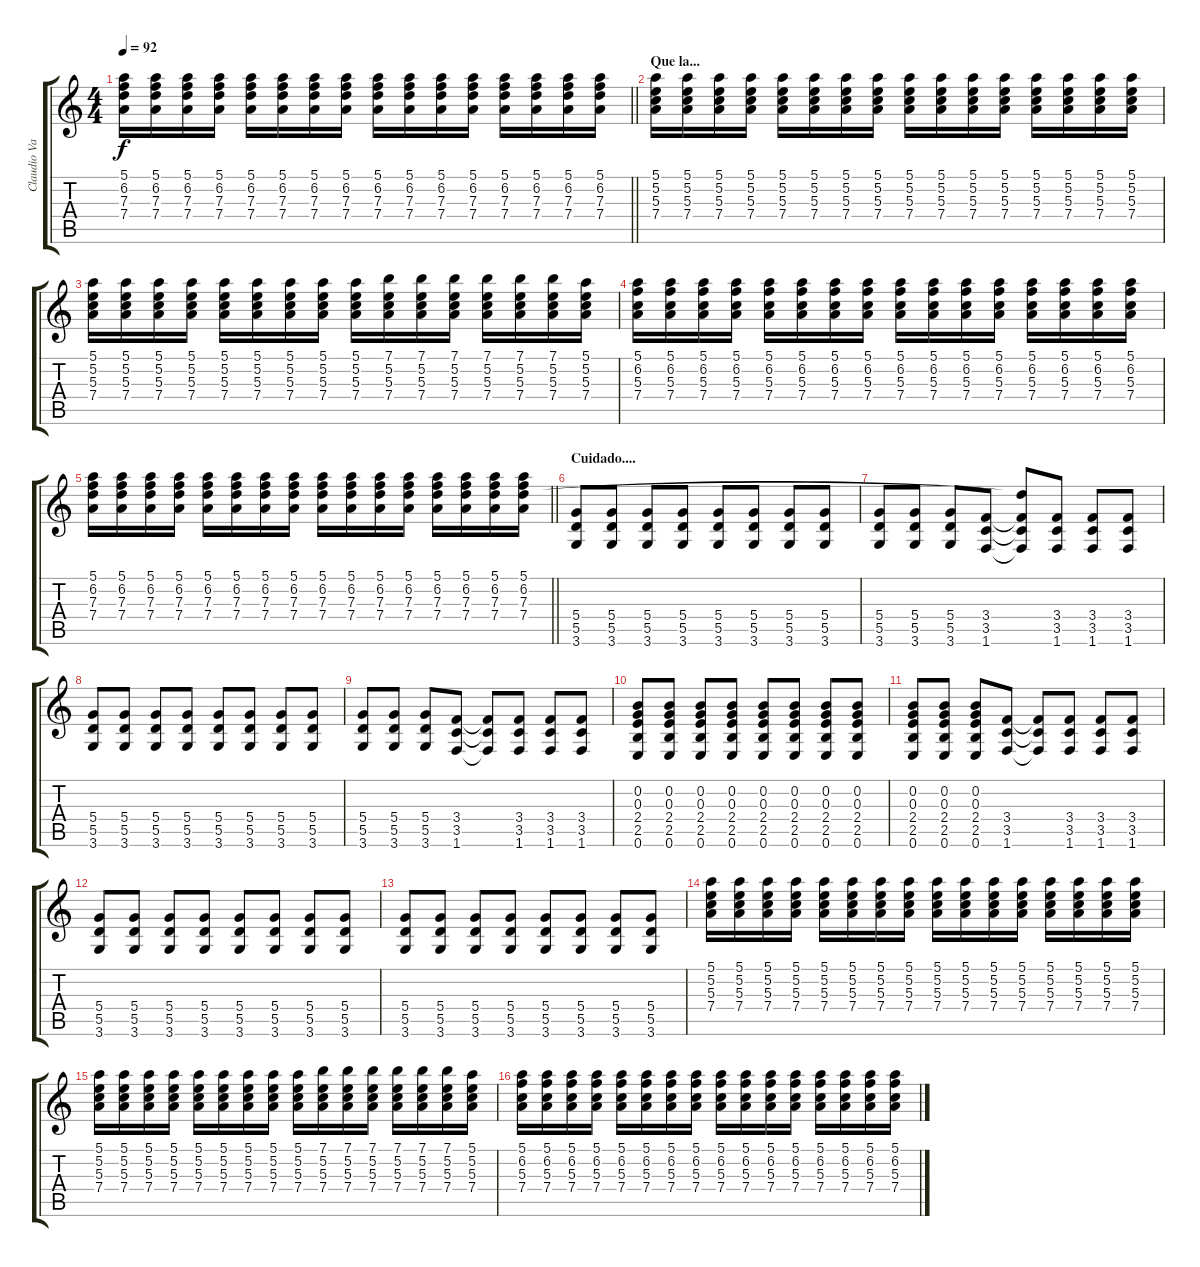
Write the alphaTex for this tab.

\track ("Claudio Valenzuela" "Claudio Va") {instrument electricguitarjazz}
\staff {score tabs}
\tuning (E4 B3 G3 D3 A2 E2) {hide}
\ts (4 4)
\tempo 92
\clef g2
\barLineRight lightlight
\ks c
(5.1 6.2 7.3 7.4).16{dy f} (5.1 6.2 7.3 7.4).16 (5.1 6.2 7.3 7.4).16 (5.1 6.2 7.3 7.4).16 (5.1 6.2 7.3 7.4).16 (5.1 6.2 7.3 7.4).16 (5.1 6.2 7.3 7.4).16 (5.1 6.2 7.3 7.4).16 (5.1 6.2 7.3 7.4).16 (5.1 6.2 7.3 7.4).16 (5.1 6.2 7.3 7.4).16 (5.1 6.2 7.3 7.4).16 (5.1 6.2 7.3 7.4).16 (5.1 6.2 7.3 7.4).16 (5.1 6.2 7.3 7.4).16 (5.1 6.2 7.3 7.4).16 |
\section ("" "Que la...")
(5.1 5.2 5.3 7.4).16 (5.1 5.2 5.3 7.4).16 (5.1 5.2 5.3 7.4).16 (5.1 5.2 5.3 7.4).16 (5.1 5.2 5.3 7.4).16 (5.1 5.2 5.3 7.4).16 (5.1 5.2 5.3 7.4).16 (5.1 5.2 5.3 7.4).16 (5.1 5.2 5.3 7.4).16 (5.1 5.2 5.3 7.4).16 (5.1 5.2 5.3 7.4).16 (5.1 5.2 5.3 7.4).16 (5.1 5.2 5.3 7.4).16 (5.1 5.2 5.3 7.4).16 (5.1 5.2 5.3 7.4).16 (5.1 5.2 5.3 7.4).16 |
(5.1 5.2 5.3 7.4).16 (5.1 5.2 5.3 7.4).16 (5.1 5.2 5.3 7.4).16 (5.1 5.2 5.3 7.4).16 (5.1 5.2 5.3 7.4).16 (5.1 5.2 5.3 7.4).16 (5.1 5.2 5.3 7.4).16 (5.1 5.2 5.3 7.4).16 (5.1 5.2 5.3 7.4).16 (7.1 5.2 5.3 7.4).16 (7.1 5.2 5.3 7.4).16 (7.1 5.2 5.3 7.4).16 (7.1 5.2 5.3 7.4).16 (7.1 5.2 5.3 7.4).16 (7.1 5.2 5.3 7.4).16 (5.1 5.2 5.3 7.4).16 |
(5.1 6.2 5.3 7.4).16 (5.1 6.2 5.3 7.4).16 (5.1 6.2 5.3 7.4).16 (5.1 6.2 5.3 7.4).16 (5.1 6.2 5.3 7.4).16 (5.1 6.2 5.3 7.4).16 (5.1 6.2 5.3 7.4).16 (5.1 6.2 5.3 7.4).16 (5.1 6.2 5.3 7.4).16 (5.1 6.2 5.3 7.4).16 (5.1 6.2 5.3 7.4).16 (5.1 6.2 5.3 7.4).16 (5.1 6.2 5.3 7.4).16 (5.1 6.2 5.3 7.4).16 (5.1 6.2 5.3 7.4).16 (5.1 6.2 5.3 7.4).16 |
\barLineRight lightlight
(5.1 6.2 7.3 7.4).16 (5.1 6.2 7.3 7.4).16 (5.1 6.2 7.3 7.4).16 (5.1 6.2 7.3 7.4).16 (5.1 6.2 7.3 7.4).16 (5.1 6.2 7.3 7.4).16 (5.1 6.2 7.3 7.4).16 (5.1 6.2 7.3 7.4).16 (5.1 6.2 7.3 7.4).16 (5.1 6.2 7.3 7.4).16 (5.1 6.2 7.3 7.4).16 (5.1 6.2 7.3 7.4).16 (5.1 6.2 7.3 7.4).16 (5.1 6.2 7.3 7.4).16 (5.1 6.2 7.3 7.4).16 (5.1 6.2 7.3 7.4).16 |
\section ("" "Cuidado....")
(5.4 5.5 3.6).8{instrument overdrivenguitar} (5.4 5.5 3.6).8 (5.4 5.5 3.6).8 (5.4 5.5 3.6).8 (5.4 5.5 3.6).8 (5.4 5.5 3.6).8 (5.4 5.5 3.6).8 (5.4 5.5 3.6).8 |
(5.4 5.5 3.6).8 (5.4 5.5 3.6).8 (5.4 5.5 3.6).8 (3.4 3.5 1.6).8 (7.3{t} 3.4{t} 3.5{t} 1.6{t}).8 (3.4 3.5 1.6).8 (3.4 3.5 1.6).8 (3.4 3.5 1.6).8 |
(5.4 5.5 3.6).8 (5.4 5.5 3.6).8 (5.4 5.5 3.6).8 (5.4 5.5 3.6).8 (5.4 5.5 3.6).8 (5.4 5.5 3.6).8 (5.4 5.5 3.6).8 (5.4 5.5 3.6).8 |
(5.4 5.5 3.6).8 (5.4 5.5 3.6).8 (5.4 5.5 3.6).8 (3.4 3.5 1.6).8 (3.4{t} 3.5{t} 1.6{t}).8 (3.4 3.5 1.6).8 (3.4 3.5 1.6).8 (3.4 3.5 1.6).8 |
(0.2 0.3 2.4 2.5 0.6).8 (0.2 0.3 2.4 2.5 0.6).8 (0.2 0.3 2.4 2.5 0.6).8 (0.2 0.3 2.4 2.5 0.6).8 (0.2 0.3 2.4 2.5 0.6).8 (0.2 0.3 2.4 2.5 0.6).8 (0.2 0.3 2.4 2.5 0.6).8 (0.2 0.3 2.4 2.5 0.6).8 |
(0.2 0.3 2.4 2.5 0.6).8 (0.2 0.3 2.4 2.5 0.6).8 (0.2 0.3 2.4 2.5 0.6).8 (3.4 3.5 1.6).8 (3.4{t} 3.5{t} 1.6{t}).8 (3.4 3.5 1.6).8 (3.4 3.5 1.6).8 (3.4 3.5 1.6).8 |
(5.4 5.5 3.6).8 (5.4 5.5 3.6).8 (5.4 5.5 3.6).8 (5.4 5.5 3.6).8 (5.4 5.5 3.6).8 (5.4 5.5 3.6).8 (5.4 5.5 3.6).8 (5.4 5.5 3.6).8 |
(5.4 5.5 3.6).8 (5.4 5.5 3.6).8 (5.4 5.5 3.6).8 (5.4 5.5 3.6).8 (5.4 5.5 3.6).8 (5.4 5.5 3.6).8 (5.4 5.5 3.6).8 (5.4 5.5 3.6).8 |
(5.1 5.2 5.3 7.4).16{instrument electricguitarjazz} (5.1 5.2 5.3 7.4).16 (5.1 5.2 5.3 7.4).16 (5.1 5.2 5.3 7.4).16 (5.1 5.2 5.3 7.4).16 (5.1 5.2 5.3 7.4).16 (5.1 5.2 5.3 7.4).16 (5.1 5.2 5.3 7.4).16 (5.1 5.2 5.3 7.4).16 (5.1 5.2 5.3 7.4).16 (5.1 5.2 5.3 7.4).16 (5.1 5.2 5.3 7.4).16 (5.1 5.2 5.3 7.4).16 (5.1 5.2 5.3 7.4).16 (5.1 5.2 5.3 7.4).16 (5.1 5.2 5.3 7.4).16 |
(5.1 5.2 5.3 7.4).16 (5.1 5.2 5.3 7.4).16 (5.1 5.2 5.3 7.4).16 (5.1 5.2 5.3 7.4).16 (5.1 5.2 5.3 7.4).16 (5.1 5.2 5.3 7.4).16 (5.1 5.2 5.3 7.4).16 (5.1 5.2 5.3 7.4).16 (5.1 5.2 5.3 7.4).16 (7.1 5.2 5.3 7.4).16 (7.1 5.2 5.3 7.4).16 (7.1 5.2 5.3 7.4).16 (7.1 5.2 5.3 7.4).16 (7.1 5.2 5.3 7.4).16 (7.1 5.2 5.3 7.4).16 (5.1 5.2 5.3 7.4).16 |
(5.1 6.2 5.3 7.4).16 (5.1 6.2 5.3 7.4).16 (5.1 6.2 5.3 7.4).16 (5.1 6.2 5.3 7.4).16 (5.1 6.2 5.3 7.4).16 (5.1 6.2 5.3 7.4).16 (5.1 6.2 5.3 7.4).16 (5.1 6.2 5.3 7.4).16 (5.1 6.2 5.3 7.4).16 (5.1 6.2 5.3 7.4).16 (5.1 6.2 5.3 7.4).16 (5.1 6.2 5.3 7.4).16 (5.1 6.2 5.3 7.4).16 (5.1 6.2 5.3 7.4).16 (5.1 6.2 5.3 7.4).16 (5.1 6.2 5.3 7.4).16
